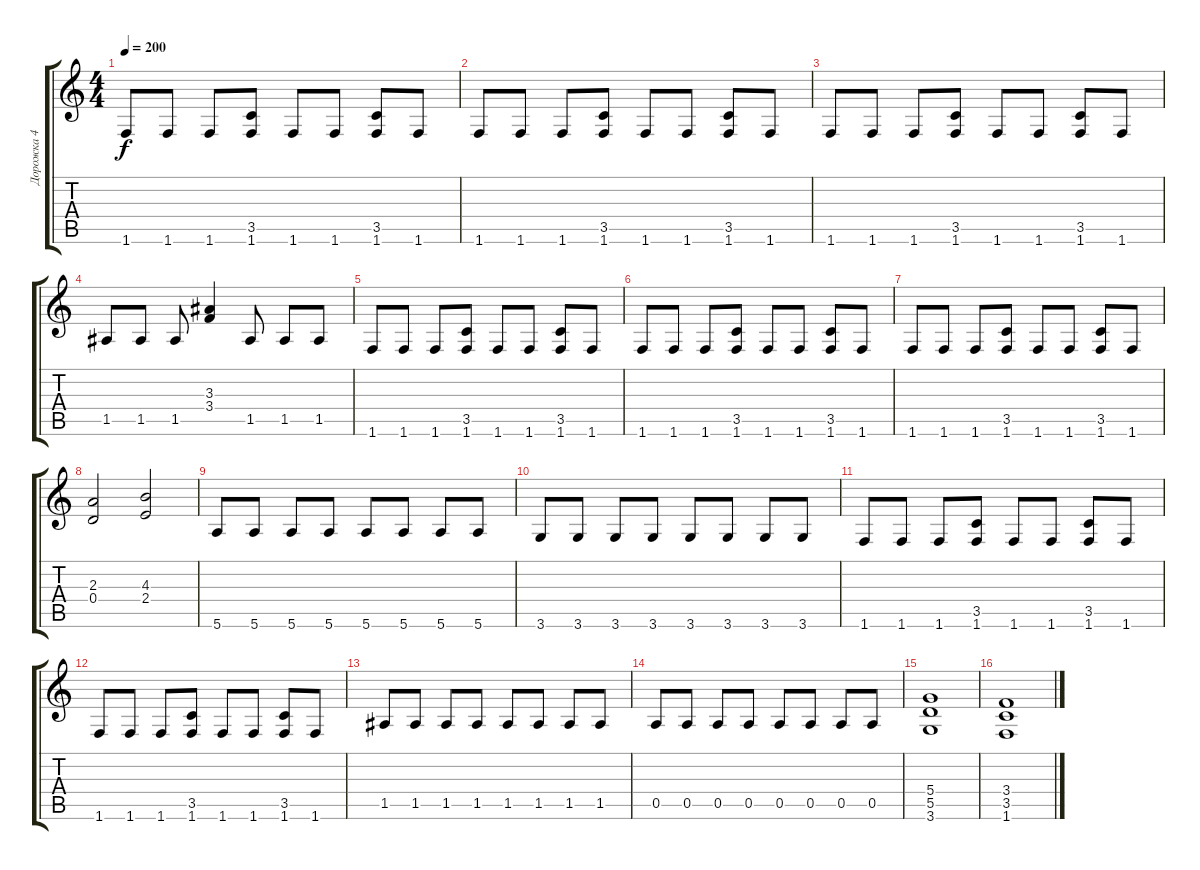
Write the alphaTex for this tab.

\track ("Дорожка 4" "Дорожка 4") {instrument overdrivenguitar}
\staff {score tabs}
\tuning (E4 B3 G3 D3 A2 E2) {hide}
\ts (4 4)
\tempo 200
\clef g2
\ks c
1.6.8{dy f} 1.6.8 1.6.8 (3.5 1.6).8 1.6.8 1.6.8 (3.5 1.6).8 1.6.8 |
1.6.8 1.6.8 1.6.8 (3.5 1.6).8 1.6.8 1.6.8 (3.5 1.6).8 1.6.8 |
1.6.8 1.6.8 1.6.8 (3.5 1.6).8 1.6.8 1.6.8 (3.5 1.6).8 1.6.8 |
1.5.8 1.5.8 1.5.8 (3.3 3.4).4 1.5.8 1.5.8 1.5.8 |
1.6.8 1.6.8 1.6.8 (3.5 1.6).8 1.6.8 1.6.8 (3.5 1.6).8 1.6.8 |
1.6.8 1.6.8 1.6.8 (3.5 1.6).8 1.6.8 1.6.8 (3.5 1.6).8 1.6.8 |
1.6.8 1.6.8 1.6.8 (3.5 1.6).8 1.6.8 1.6.8 (3.5 1.6).8 1.6.8 |
(2.3 0.4).2 (4.3 2.4).2 |
5.6.8 5.6.8 5.6.8 5.6.8 5.6.8 5.6.8 5.6.8 5.6.8 |
3.6.8 3.6.8 3.6.8 3.6.8 3.6.8 3.6.8 3.6.8 3.6.8 |
1.6.8 1.6.8 1.6.8 (3.5 1.6).8 1.6.8 1.6.8 (3.5 1.6).8 1.6.8 |
1.6.8 1.6.8 1.6.8 (3.5 1.6).8 1.6.8 1.6.8 (3.5 1.6).8 1.6.8 |
1.5.8 1.5.8 1.5.8 1.5.8 1.5.8 1.5.8 1.5.8 1.5.8 |
0.5.8 0.5.8 0.5.8 0.5.8 0.5.8 0.5.8 0.5.8 0.5.8 |
(5.4 5.5 3.6).1 |
(3.4 3.5 1.6).1
